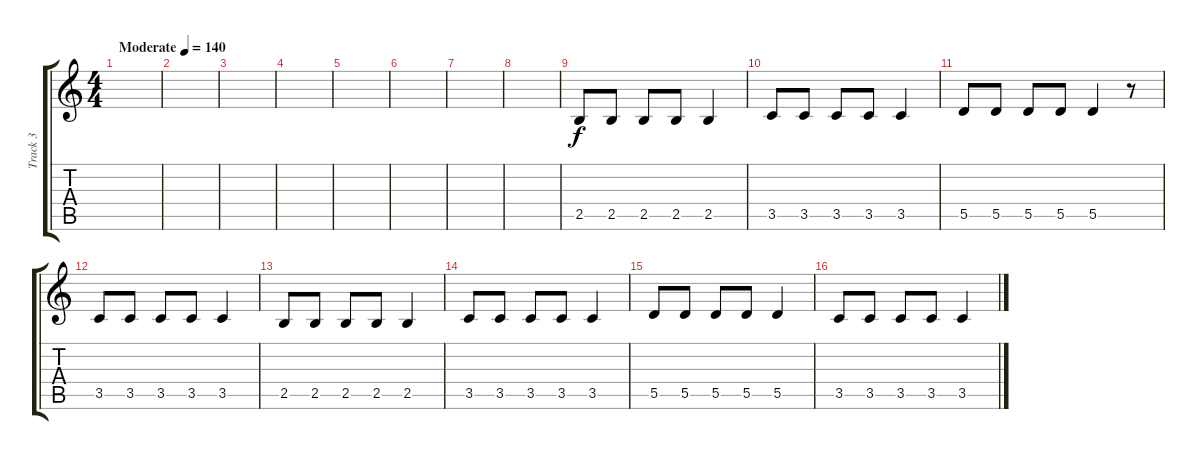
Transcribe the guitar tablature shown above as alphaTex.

\track ("Track 3" "Track 3") {instrument electricbassfinger}
\staff {score tabs}
\tuning (E4 B3 G3 D3 A2 E2) {hide}
\ts (4 4)
\tempo (140 "Moderate")
\clef g2
\ks c
|
|
|
|
|
|
|
|
2.5.8 2.5.8 2.5.8 2.5.8 2.5.4 |
3.5.8 3.5.8 3.5.8 3.5.8 3.5.4 |
5.5.8 5.5.8 5.5.8 5.5.8 5.5.4 r.8 |
3.5.8 3.5.8 3.5.8 3.5.8 3.5.4 |
2.5.8 2.5.8 2.5.8 2.5.8 2.5.4 |
3.5.8 3.5.8 3.5.8 3.5.8 3.5.4 |
5.5.8 5.5.8 5.5.8 5.5.8 5.5.4 |
3.5.8 3.5.8 3.5.8 3.5.8 3.5.4
